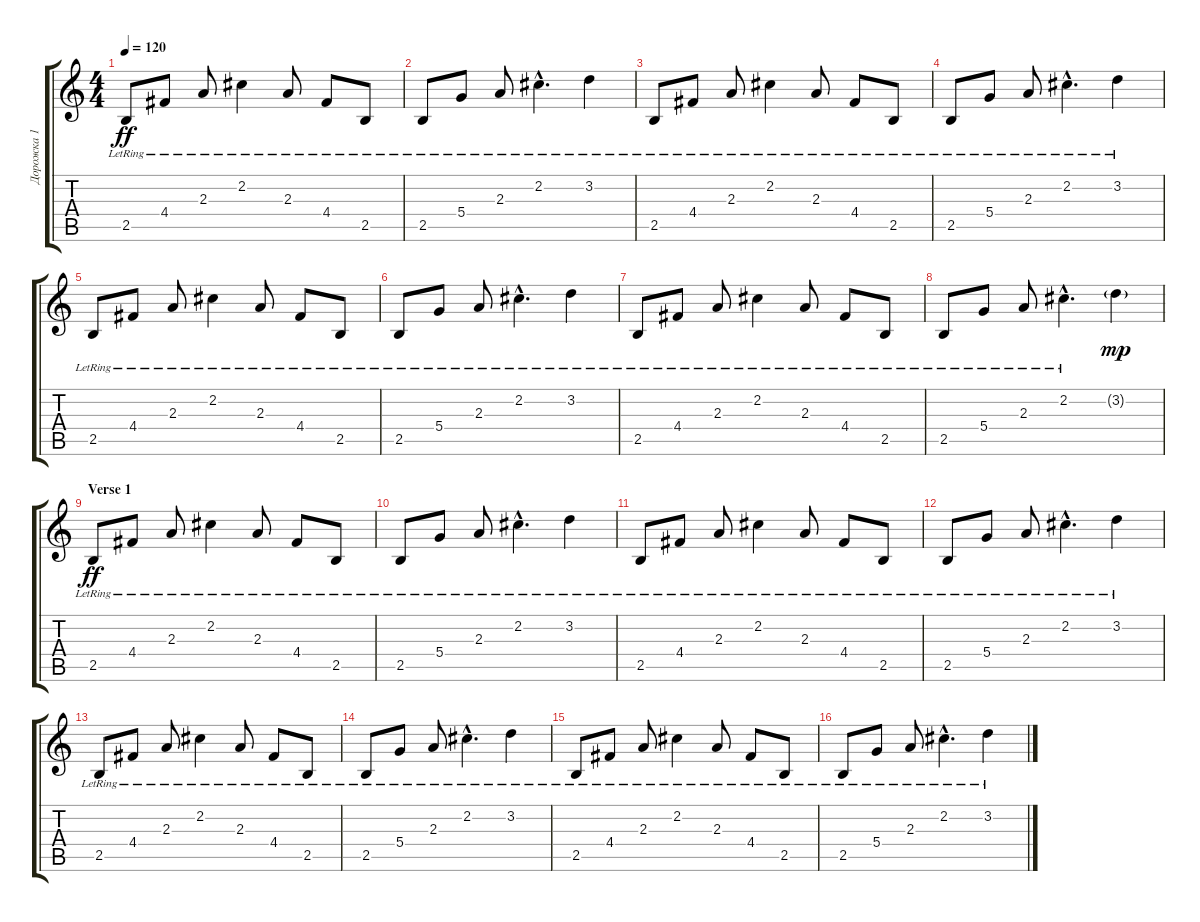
\track ("Дорожка 1" "Дорожка 1") {instrument acousticguitarsteel}
\staff {score tabs}
\tuning (E4 B3 G3 D3 A2 E2) {hide}
\ts (4 4)
\tempo 120
\clef g2
\ks c
2.5{lr}.8{dy ff instrument acousticguitarsteel} 4.4{lr}.8 2.3{lr}.8 2.2{lr}.4 2.3{lr}.8 4.4{lr}.8 2.5{lr}.8 |
2.5{lr}.8 5.4{lr}.8 2.3{lr}.8 2.2{hac lr}.4{d} 3.2{lr}.4 |
2.5{lr}.8 4.4{lr}.8 2.3{lr}.8 2.2{lr}.4 2.3{lr}.8 4.4{lr}.8 2.5{lr}.8 |
2.5{lr}.8 5.4{lr}.8 2.3{lr}.8 2.2{hac lr}.4{d} 3.2{lr}.4 |
2.5{lr}.8 4.4{lr}.8 2.3{lr}.8 2.2{lr}.4 2.3{lr}.8 4.4{lr}.8 2.5{lr}.8 |
2.5{lr}.8 5.4{lr}.8 2.3{lr}.8 2.2{hac lr}.4{d} 3.2{lr}.4 |
2.5{lr}.8 4.4{lr}.8 2.3{lr}.8 2.2{lr}.4 2.3{lr}.8 4.4{lr}.8 2.5{lr}.8 |
2.5{lr}.8 5.4{lr}.8 2.3{lr}.8 2.2{hac lr}.4{d} 3.2{g}.4{dy mp} |
\section ("" "Verse 1")
2.5{lr}.8{dy ff} 4.4{lr}.8 2.3{lr}.8 2.2{lr}.4 2.3{lr}.8 4.4{lr}.8 2.5{lr}.8 |
2.5{lr}.8 5.4{lr}.8 2.3{lr}.8 2.2{hac lr}.4{d} 3.2{lr}.4 |
2.5{lr}.8 4.4{lr}.8 2.3{lr}.8 2.2{lr}.4 2.3{lr}.8 4.4{lr}.8 2.5{lr}.8 |
2.5{lr}.8 5.4{lr}.8 2.3{lr}.8 2.2{hac lr}.4{d} 3.2{lr}.4 |
2.5{lr}.8 4.4{lr}.8 2.3{lr}.8 2.2{lr}.4 2.3{lr}.8 4.4{lr}.8 2.5{lr}.8 |
2.5{lr}.8 5.4{lr}.8 2.3{lr}.8 2.2{hac lr}.4{d} 3.2{lr}.4 |
2.5{lr}.8 4.4{lr}.8 2.3{lr}.8 2.2{lr}.4 2.3{lr}.8 4.4{lr}.8 2.5{lr}.8 |
2.5{lr}.8 5.4{lr}.8 2.3{lr}.8 2.2{hac lr}.4{d} 3.2{lr}.4
